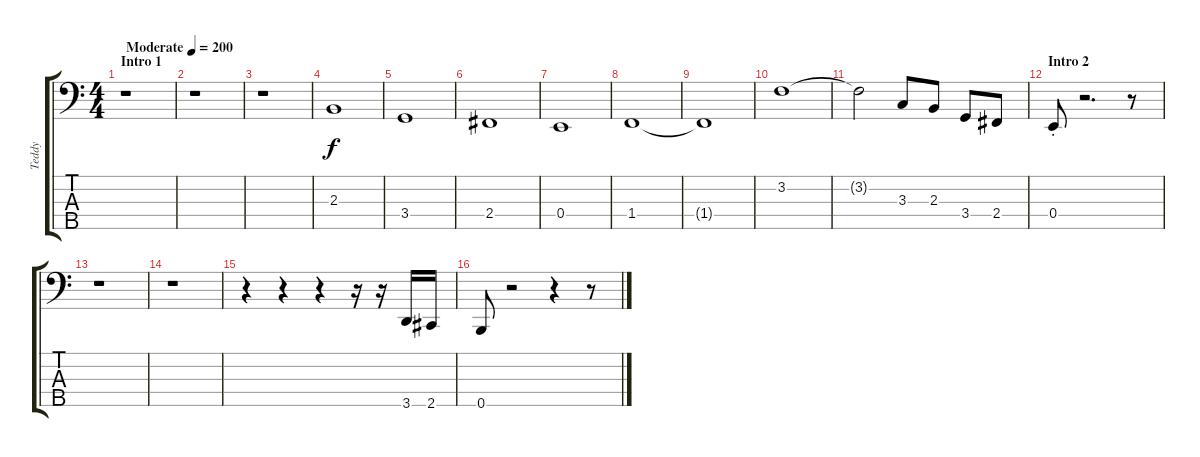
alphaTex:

\track ("Teddy" "Teddy") {instrument electricbassfinger}
\staff {score tabs}
\tuning (G2 D2 A1 E1 B0) {hide}
\ts (4 4)
\section ("" "Intro 1")
\tempo (200 "Moderate")
\clef f4
\ks c
r.1{dy f instrument electricbassfinger} |
r.1 |
r.1 |
2.3.1 |
3.4.1 |
2.4.1 |
0.4.1 |
1.4.1 |
1.4{t}.1 |
3.2.1 |
3.2{t}.2 3.3.8 2.3.8 3.4.8 2.4.8 |
\section ("" "Intro 2")
0.4{st}.8 r.2{d} r.8 |
r.1 |
r.1 |
r.4 r.4 r.4 r.16 r.16 3.5.16 2.5.16 |
0.5.8 r.2 r.4 r.8
